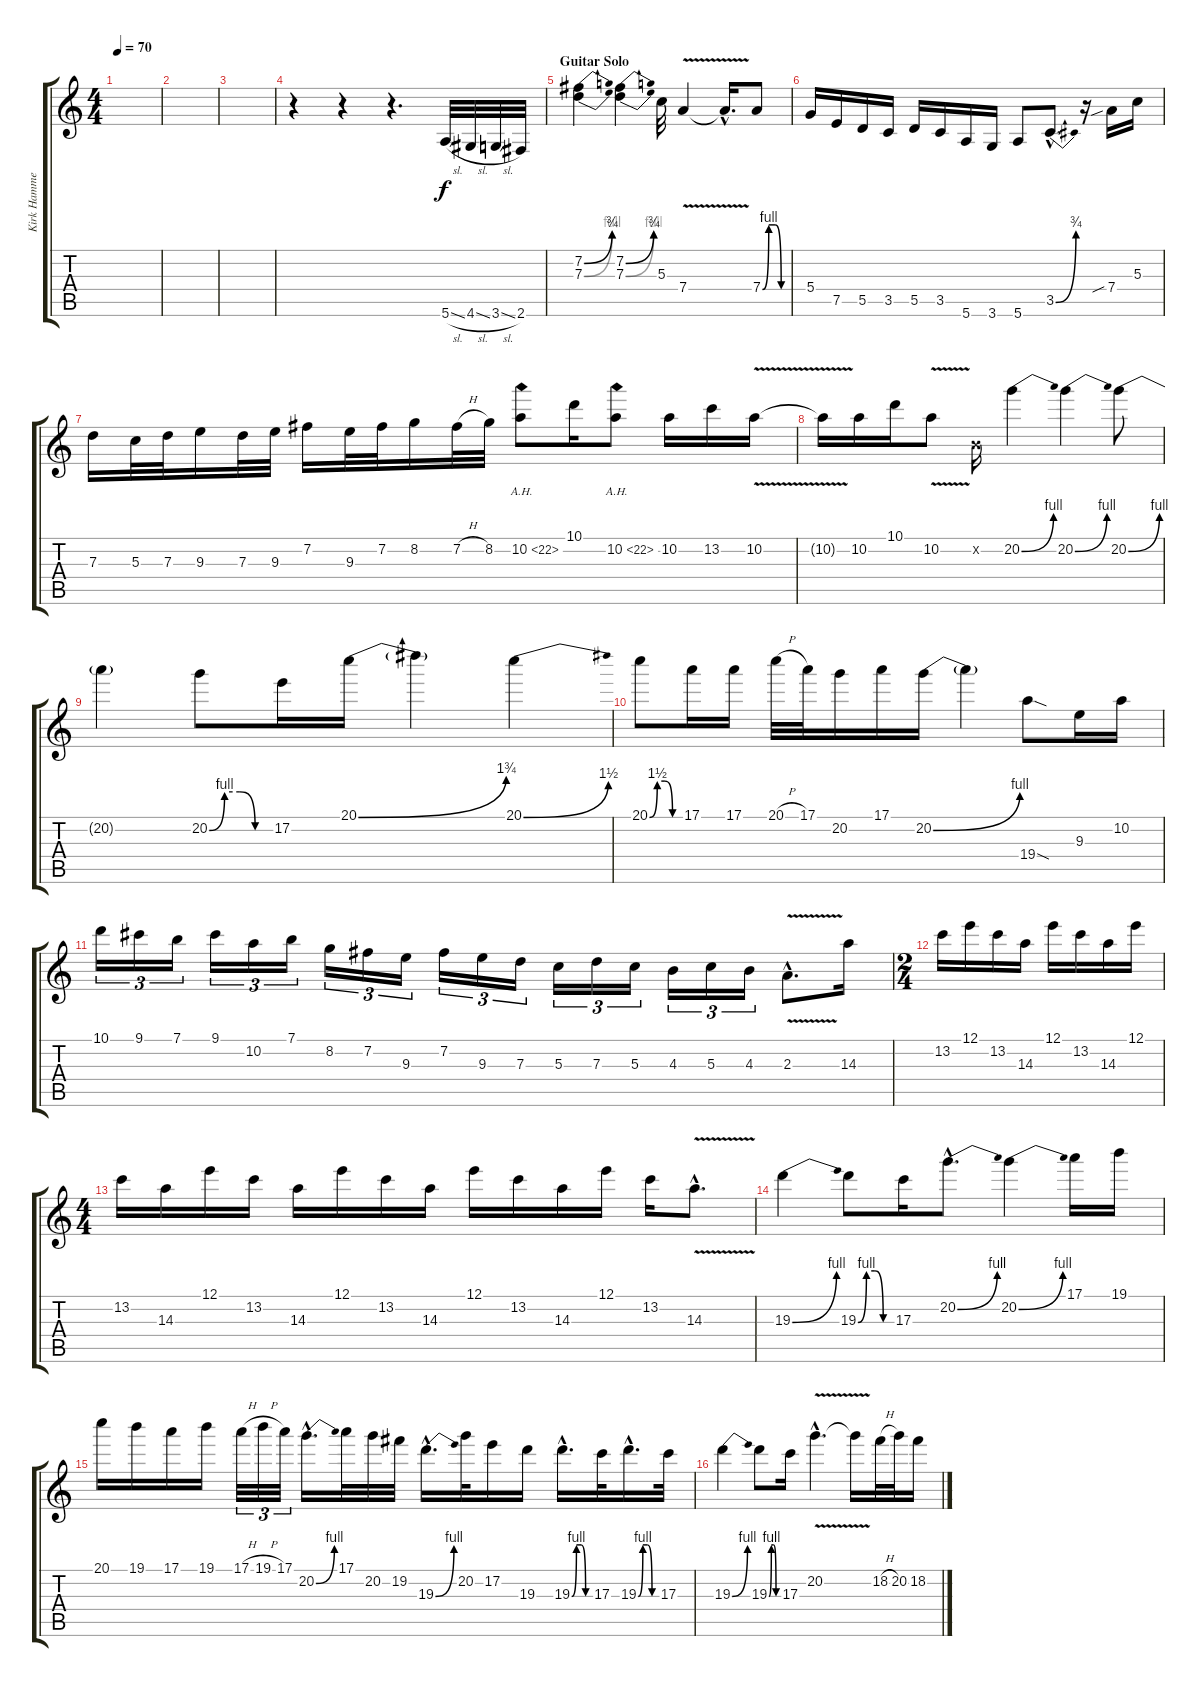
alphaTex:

\track ("Kirk Hammet (Lead Guitar)" "Kirk Hamme") {instrument overdrivenguitar}
\staff {score tabs}
\tuning (E4 B3 G3 D3 A2 E2) {hide}
\ts (4 4)
\tempo 70
\clef g2
\ks c
|
|
|
r.4 r.4 r.4{d} 5.6{sl}.32 4.6{sl}.32 3.6{sl}.32 2.6.32 |
\section ("" "Guitar Solo")
(7.2{be (bend 0 0 60 3)} 7.3{be (bend 0 0 60 4)}).4 (7.2{be (bend 0 0 60 3)} 7.3{be (bend 0 0 60 4)}).4 5.3.32 7.4{v}.4 7.4{hac t}.16{d} 7.4{be (custom 0 0 15 4 30 4 45 0 60 0)}.8 |
5.4.16 7.5.16 5.5.16 3.5.16 5.5.16 3.5.16 5.6.16 3.6.16 5.6.8 3.5{be (bend 0 0 60 3) hac}.8{d} r.16 7.4{sib}.16 5.3.16 |
7.3.16 5.3.32 7.3.32 9.3.16 7.3.32 9.3.32 7.2.16 9.3.32 7.2.32 8.2.16 7.2{h}.32 8.2.32 10.2{ah 12}.8 10.1.16 10.2{ah 12}.8 10.2.16 13.2.16 10.2{v}.16 |
10.2{t}.16 10.2.16 10.1.16 10.2{v}.8 0.2{x}.16 20.2{be (bend 0 0 60 4)}.4 20.2{be (bend 0 0 60 4)}.4 20.2{be (bend 0 0 60 4)}.8 |
20.2{t}.4 20.2{be (custom 0 0 15 4 30 4 45 0 60 0)}.8 17.2.16 20.1{be (bend 0 0 60 7)}.16 20.1{t}.4 20.1{be (bend 0 0 60 6)}.4 |
20.1{be (custom 0 0 15 6 30 6 45 0 60 0)}.8 17.1.16 17.1.16 20.1{h}.32 17.1.32 20.2.16 17.1.16 20.2{be (bend 0 0 60 4)}.16 20.2{t}.4 19.4{sod}.8 9.3.16 10.2.16 |
10.1.16{tu (3 2)} 9.1.16{tu (3 2)} 7.1.16{tu (3 2)} 9.1.16{tu (3 2)} 10.2.16{tu (3 2)} 7.1.16{tu (3 2)} 8.2.16{tu (3 2)} 7.2.16{tu (3 2)} 9.3.16{tu (3 2)} 7.2.16{tu (3 2)} 9.3.16{tu (3 2)} 7.3.16{tu (3 2)} 5.3.16{tu (3 2)} 7.3.16{tu (3 2)} 5.3.16{tu (3 2)} 4.3.16{tu (3 2)} 5.3.16{tu (3 2)} 4.3.16{tu (3 2)} 2.3{v hac}.8{d} 14.3.16 |
\ts (2 4)
13.2.16 12.1.16 13.2.16 14.3.16 12.1.16 13.2.16 14.3.16 12.1.16 |
\ts (4 4)
13.2.16 14.3.16 12.1.16 13.2.16 14.3.16 12.1.16 13.2.16 14.3.16 12.1.16 13.2.16 14.3.16 12.1.16 13.2.16 14.3{v hac}.8{d} |
19.3{be (bend 0 0 60 4)}.4 19.3{be (custom 0 0 15 4 30 4 45 0 60 0)}.8 17.3.16 20.2{be (bend 0 0 60 4) hac}.8{d} 20.2{be (bend 0 0 60 4)}.4 17.1.16 19.1.16 |
20.1.16 19.1.16 17.1.16 19.1.16 17.1{h}.32{tu (3 2)} 19.1{h}.32{tu (3 2)} 17.1.32{tu (3 2)} 20.2{be (bend 0 0 60 4) hac}.16{d} 17.1.32 20.2.32 19.2.32 19.3{be (bend 0 0 60 4) hac}.16{d} 20.2.32 17.2.16 19.3.16 19.3{be (custom 0 0 15 4 30 4 45 0 60 0) hac}.16{d} 17.3.32 19.3{be (custom 0 0 15 4 30 4 45 0 60 0) hac}.16{d} 17.3.32 |
19.3{be (bend 0 0 60 4)}.4 19.3{be (custom 0 0 15 4 30 4 45 0 60 0)}.8 17.3.16 20.2{v hac}.4{d} 20.2{t}.16 18.2{h}.32 20.2.32 18.2.16
